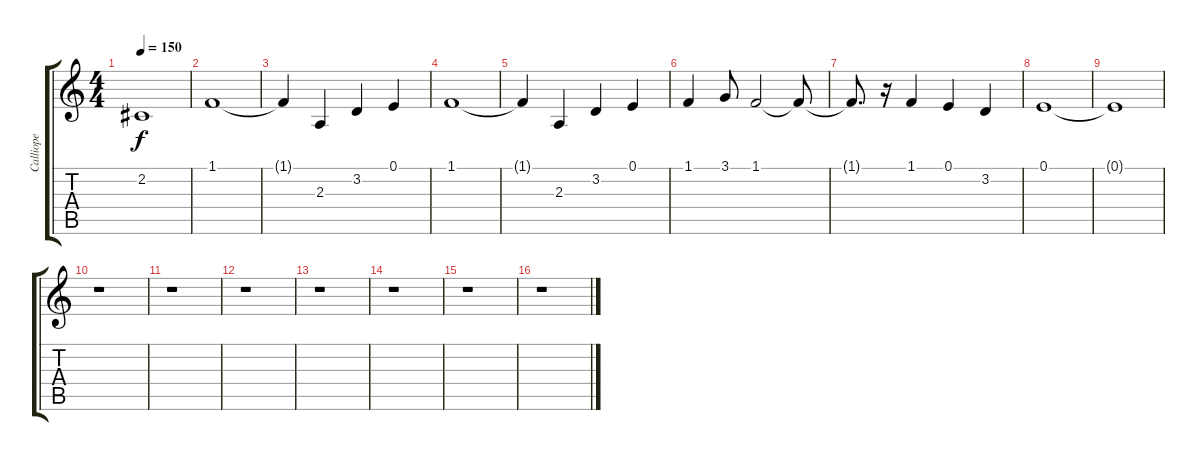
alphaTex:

\track ("Calliope" "Calliope") {instrument lead3calliope}
\staff {score tabs}
\tuning (E4 B3 G3 D3 A2 E2) {hide}
\ts (4 4)
\tempo 150
\clef g2
\ks c
2.2{t}.1{dy f} |
1.1.1 |
1.1{t}.4 2.3.4 3.2.4 0.1.4 |
1.1.1 |
1.1{t}.4 2.3.4 3.2.4 0.1.4 |
1.1.4 3.1.8 1.1.2 1.1{t}.8 |
1.1{t}.8{d} r.16 1.1.4 0.1.4 3.2.4 |
0.1.1 |
0.1{t}.1 |
r.1 |
r.1 |
r.1 |
r.1 |
r.1 |
r.1 |
r.1
